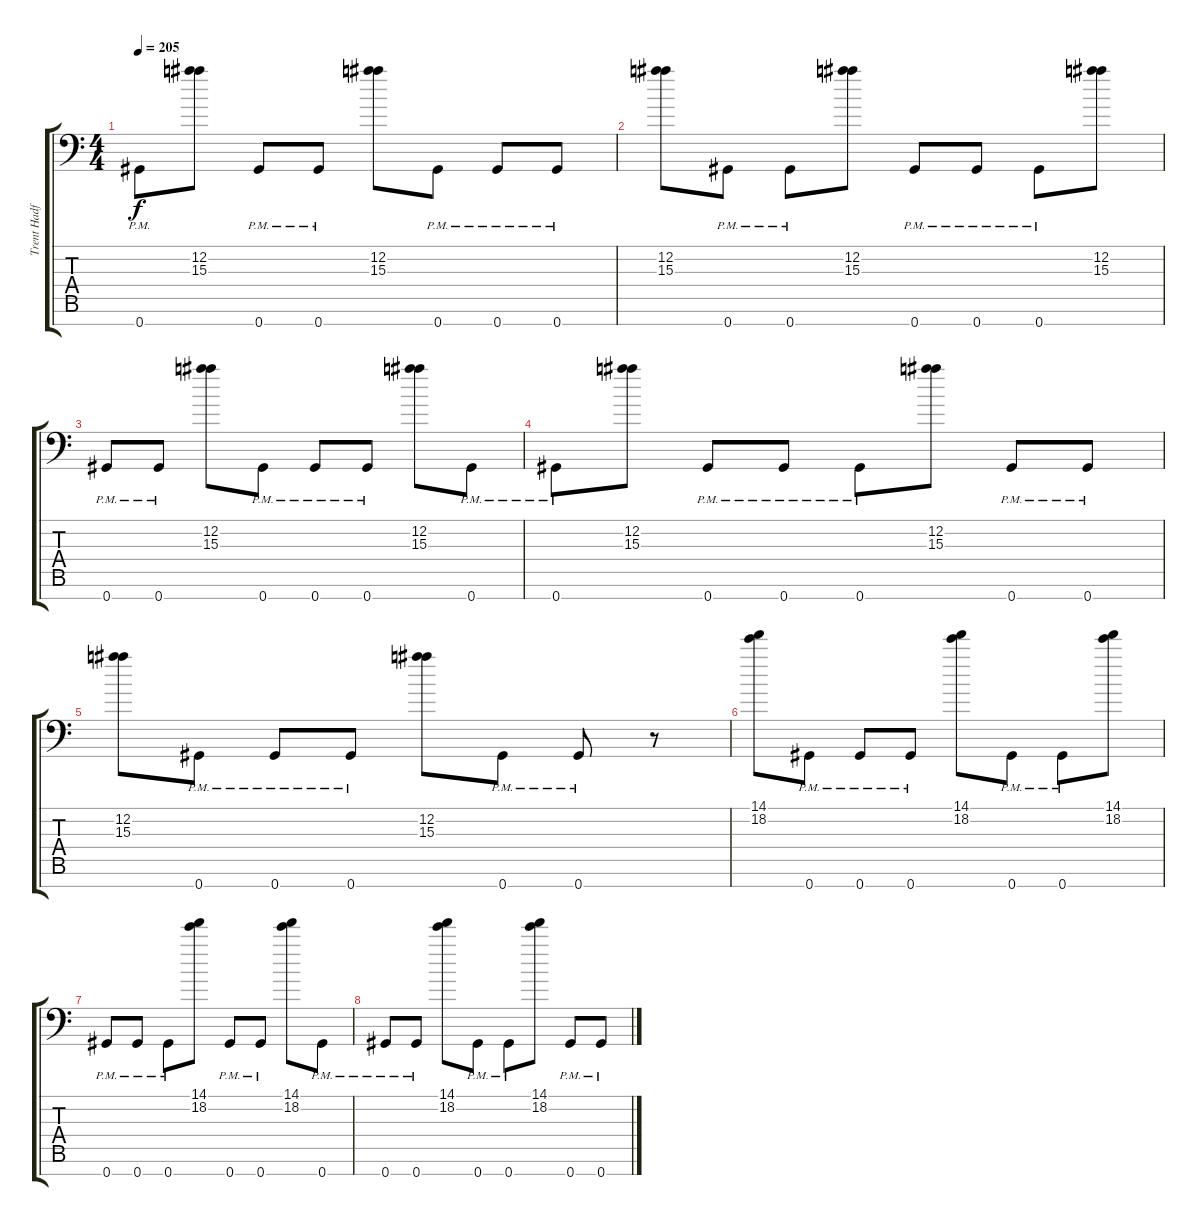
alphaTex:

\track ("Trent Hadfal" "Trent Hadf") {instrument overdrivenguitar}
\staff {score tabs}
\tuning (Eb4 Bb3 Gb3 Db3 Ab2 Eb2 Ab1) {hide}
\ts (4 4)
\tempo 205
\clef f4
\ks c
0.7{pm}.8{dy f} (12.2 15.3).8 0.7{pm}.8 0.7{pm}.8 (12.2 15.3).8 0.7{pm}.8 0.7{pm}.8 0.7{pm}.8 |
(12.2 15.3).8 0.7{pm}.8 0.7{pm}.8 (12.2 15.3).8 0.7{pm}.8 0.7{pm}.8 0.7{pm}.8 (12.2 15.3).8 |
0.7{pm}.8 0.7{pm}.8 (12.2 15.3).8 0.7{pm}.8 0.7{pm}.8 0.7{pm}.8 (12.2 15.3).8 0.7{pm}.8 |
0.7{pm}.8 (12.2 15.3).8 0.7{pm}.8 0.7{pm}.8 0.7{pm}.8 (12.2 15.3).8 0.7{pm}.8 0.7{pm}.8 |
(12.2 15.3).8 0.7{pm}.8 0.7{pm}.8 0.7{pm}.8 (12.2 15.3).8 0.7{pm}.8 0.7{pm}.8 r.8 |
(14.1 18.2).8 0.7{pm}.8 0.7{pm}.8 0.7{pm}.8 (14.1 18.2).8 0.7{pm}.8 0.7{pm}.8 (14.1 18.2).8 |
0.7{pm}.8 0.7{pm}.8 0.7{pm}.8 (14.1 18.2).8 0.7{pm}.8 0.7{pm}.8 (14.1 18.2).8 0.7{pm}.8 |
0.7{pm}.8 0.7{pm}.8 (14.1 18.2).8 0.7{pm}.8 0.7{pm}.8 (14.1 18.2).8 0.7{pm}.8 0.7{pm}.8
